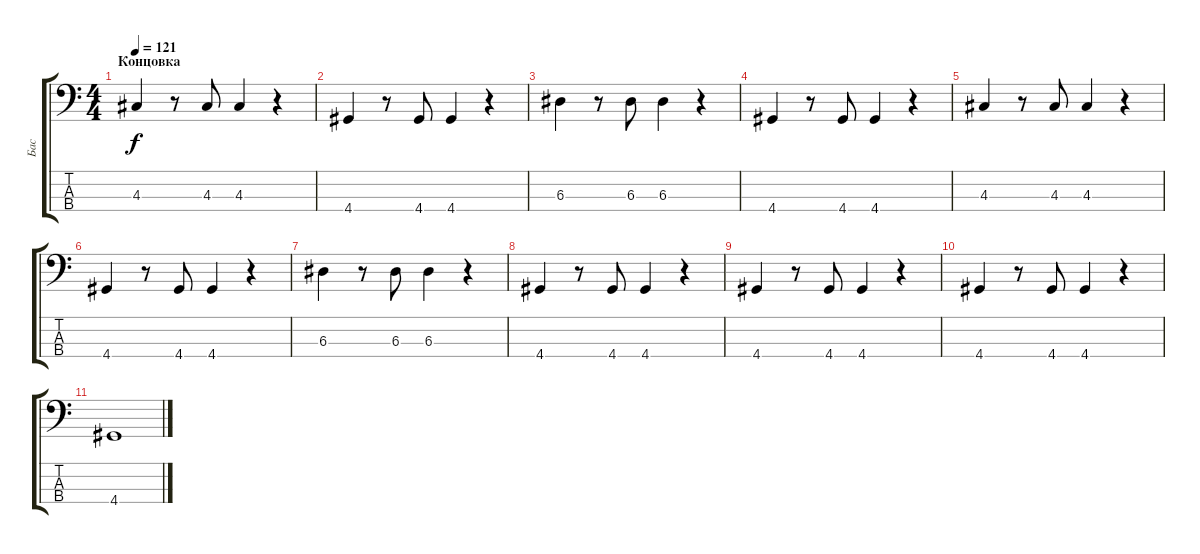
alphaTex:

\track ("Бас" "Бас") {instrument electricbasspick}
\staff {score tabs}
\tuning (G2 D2 A1 E1) {hide}
\ts (4 4)
\section ("" "Концовка")
\tempo 121
\clef f4
\ks c
4.3.4{dy f} r.8 4.3.8 4.3.4 r.4 |
4.4.4 r.8 4.4.8 4.4.4 r.4 |
6.3.4 r.8 6.3.8 6.3.4 r.4 |
4.4.4 r.8 4.4.8 4.4.4 r.4 |
4.3.4 r.8 4.3.8 4.3.4 r.4 |
4.4.4 r.8 4.4.8 4.4.4 r.4 |
6.3.4 r.8 6.3.8 6.3.4 r.4 |
4.4.4 r.8 4.4.8 4.4.4 r.4 |
4.4.4 r.8 4.4.8 4.4.4 r.4 |
4.4.4 r.8 4.4.8 4.4.4 r.4 |
4.4.1
